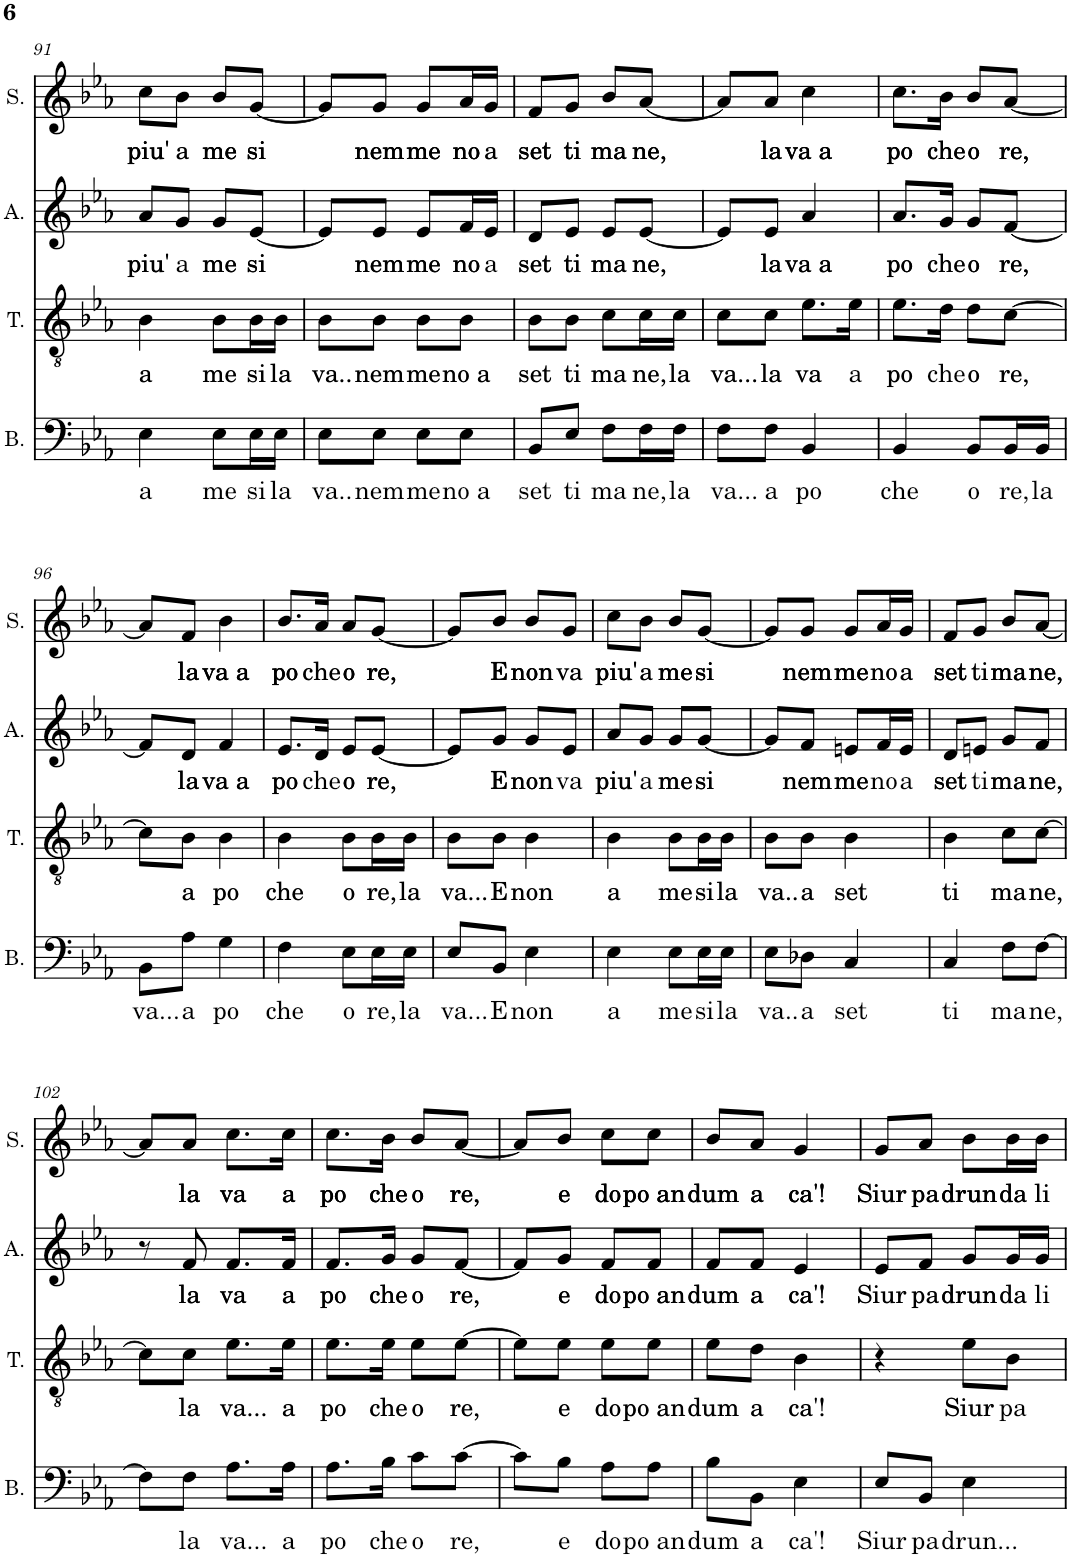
**kern	**text	**kern	**text	**kern	**text	**kern	**text
*part4	*part4	*part3	*part3	*part2	*part2	*part1	*part1
*staff4	*staff4	*staff3	*staff3	*staff2	*staff2	*staff1	*staff1
*I"Basso	*	*I"Tenore	*	*I"Contralto	*	*I"Soprano	*
*I'B.	*	*I'T.	*	*	*	*I'S.	*
!!LO:PB:g=z
*clefF4	*	*clefGv2	*	*clefG2	*	*clefG2	*
*k[b-e-a-]	*	*k[b-e-a-]	*	*k[b-e-a-]	*	*k[b-e-a-]	*
*M2/4	*	*M2/4	*	*M2/4	*	*M2/4	*
=91	=91	=91	=91	=91	=91	=91	=91
!	!LO:LY:b	!	!LO:LY:b	!	!LO:LY:b	!	!LO:LY:b
4E-\	a	4B-\	a	8a-/L	piu'	8cc\L	piu'
!	!	!	!	!	!LO:LY:b	!	!LO:LY:b
.	.	.	.	8g/J	a	8b-\J	a
!	!LO:LY:b	!	!LO:LY:b	!	!LO:LY:b	!	!LO:LY:b
8E-\L	me	8B-\L	me	8g/L	me	8b-/L	me
!	!LO:LY:b	!	!LO:LY:b	!	!LO:LY:b	!	!LO:LY:b
16E-\L	si	16B-\L	si	[8e-/J	si	[8g/J	si
!	!LO:LY:b	!	!LO:LY:b	!	!	!	!
16E-\JJ	la	16B-\JJ	la	.	.	.	.
=92	=92	=92	=92	=92	=92	=92	=92
!	!LO:LY:b	!	!LO:LY:b	!	!	!	!
8E-\L	va..	8B-\L	va..	8e-/L]	.	8g/L]	.
!	!LO:LY:b	!	!LO:LY:b	!	!LO:LY:b	!	!LO:LY:b
8E-\J	nem	8B-\J	nem	8e-/J	nem	8g/J	nem
!	!LO:LY:b	!	!LO:LY:b	!	!LO:LY:b	!	!LO:LY:b
8E-\L	me	8B-\L	me	8e-/L	me	8g/L	me
!	!LO:LY:b	!	!LO:LY:b	!	!LO:LY:b	!	!LO:LY:b
8E-\J	no a	8B-\J	no a	16f/L	no	16a-/L	no
!	!	!	!	!	!LO:LY:b	!	!LO:LY:b
.	.	.	.	16e-/JJ	a	16g/JJ	a
=93	=93	=93	=93	=93	=93	=93	=93
!	!LO:LY:b	!	!LO:LY:b	!	!LO:LY:b	!	!LO:LY:b
8BB-/L	set	8B-\L	set	8d/L	set	8f/L	set
!	!LO:LY:b	!	!LO:LY:b	!	!LO:LY:b	!	!LO:LY:b
8E-/J	ti	8B-\J	ti	8e-/J	ti	8g/J	ti
!	!LO:LY:b	!	!LO:LY:b	!	!LO:LY:b	!	!LO:LY:b
8F\L	ma	8c\L	ma	8e-/L	ma	8b-/L	ma
!	!LO:LY:b	!	!LO:LY:b	!	!LO:LY:b	!	!LO:LY:b
16F\L	ne,	16c\L	ne,	[8e-/J	ne,	[8a-/J	ne,
!	!LO:LY:b	!	!LO:LY:b	!	!	!	!
16F\JJ	la	16c\JJ	la	.	.	.	.
=94	=94	=94	=94	=94	=94	=94	=94
!	!LO:LY:b	!	!LO:LY:b	!	!	!	!
8F\L	va...	8c\L	va...	8e-/L]	.	8a-/L]	.
!	!LO:LY:b	!	!LO:LY:b	!	!LO:LY:b	!	!LO:LY:b
8F\J	a	8c\J	la	8e-/J	la	8a-/J	la
!	!LO:LY:b	!	!LO:LY:b	!	!LO:LY:b	!	!LO:LY:b
4BB-/	po	8.e-\L	va	4a-/	va a	4cc\	va a
!	!	!	!LO:LY:b	!	!	!	!
.	.	16e-\Jk	a	.	.	.	.
=95	=95	=95	=95	=95	=95	=95	=95
!	!LO:LY:b	!	!LO:LY:b	!	!LO:LY:b	!	!LO:LY:b
4BB-/	che	8.e-\L	po	8.a-/L	po	8.cc\L	po
!	!	!	!LO:LY:b	!	!LO:LY:b	!	!LO:LY:b
.	.	16d\Jk	che	16g/Jk	che	16b-\Jk	che
!	!LO:LY:b	!	!LO:LY:b	!	!LO:LY:b	!	!LO:LY:b
8BB-/L	o	8d\L	o	8g/L	o	8b-/L	o
!	!LO:LY:b	!	!LO:LY:b	!	!LO:LY:b	!	!LO:LY:b
16BB-/L	re,	[8c\J	re,	[8f/J	re,	[8a-/J	re,
!	!LO:LY:b	!	!	!	!	!	!
16BB-/JJ	la	.	.	.	.	.	.
!!LO:LB:g=z
=96	=96	=96	=96	=96	=96	=96	=96
!	!LO:LY:b	!	!	!	!	!	!
8BB-\L	va...	8c\L]	.	8f/L]	.	8a-/L]	.
!	!LO:LY:b	!	!LO:LY:b	!	!LO:LY:b	!	!LO:LY:b
8A-\J	a	8B-\J	a	8d/J	la	8f/J	la
!	!LO:LY:b	!	!LO:LY:b	!	!LO:LY:b	!	!LO:LY:b
4G\	po	4B-\	po	4f/	va a	4b-\	va a
=97	=97	=97	=97	=97	=97	=97	=97
!	!LO:LY:b	!	!LO:LY:b	!	!LO:LY:b	!	!LO:LY:b
4F\	che	4B-\	che	8.e-/L	po	8.b-/L	po
!	!	!	!	!	!LO:LY:b	!	!LO:LY:b
.	.	.	.	16d/Jk	che	16a-/Jk	che
!	!LO:LY:b	!	!LO:LY:b	!	!LO:LY:b	!	!LO:LY:b
8E-\L	o	8B-\L	o	8e-/L	o	8a-/L	o
!	!LO:LY:b	!	!LO:LY:b	!	!LO:LY:b	!	!LO:LY:b
16E-\L	re,	16B-\L	re,	[8e-/J	re,	[8g/J	re,
!	!LO:LY:b	!	!LO:LY:b	!	!	!	!
16E-\JJ	la	16B-\JJ	la	.	.	.	.
=98	=98	=98	=98	=98	=98	=98	=98
!	!LO:LY:b	!	!LO:LY:b	!	!	!	!
8E-/L	va...	8B-\L	va...	8e-/L]	.	8g/L]	.
!	!LO:LY:b	!	!LO:LY:b	!	!LO:LY:b	!	!LO:LY:b
8BB-/J	E	8B-\J	E	8g/J	E	8b-/J	E
!	!LO:LY:b	!	!LO:LY:b	!	!LO:LY:b	!	!LO:LY:b
4E-\	non	4B-\	non	8g/L	non	8b-/L	non
!	!	!	!	!	!LO:LY:b	!	!LO:LY:b
.	.	.	.	8e-/J	va	8g/J	va
=99	=99	=99	=99	=99	=99	=99	=99
!	!LO:LY:b	!	!LO:LY:b	!	!LO:LY:b	!	!LO:LY:b
4E-\	a	4B-\	a	8a-/L	piu'	8cc\L	piu'
!	!	!	!	!	!LO:LY:b	!	!LO:LY:b
.	.	.	.	8g/J	a	8b-\J	a
!	!LO:LY:b	!	!LO:LY:b	!	!LO:LY:b	!	!LO:LY:b
8E-\L	me	8B-\L	me	8g/L	me	8b-/L	me
!	!LO:LY:b	!	!LO:LY:b	!	!LO:LY:b	!	!LO:LY:b
16E-\L	si	16B-\L	si	[8g/J	si	[8g/J	si
!	!LO:LY:b	!	!LO:LY:b	!	!	!	!
16E-\JJ	la	16B-\JJ	la	.	.	.	.
=100	=100	=100	=100	=100	=100	=100	=100
!	!LO:LY:b	!	!LO:LY:b	!	!	!	!
8E-\L	va..	8B-\L	va..	8g/L]	.	8g/L]	.
!	!LO:LY:b	!	!LO:LY:b	!	!LO:LY:b	!	!LO:LY:b
8D-X\J	a	8B-\J	a	8f/J	nem	8g/J	nem
!	!LO:LY:b	!	!LO:LY:b	!	!LO:LY:b	!	!LO:LY:b
4C/	set	4B-\	set	8en/L	me	8g/L	me
!	!	!	!	!	!LO:LY:b	!	!LO:LY:b
.	.	.	.	16f/L	no	16a-/L	no
!	!	!	!	!	!LO:LY:b	!	!LO:LY:b
.	.	.	.	16e/JJ	a	16g/JJ	a
=101	=101	=101	=101	=101	=101	=101	=101
!	!LO:LY:b	!	!LO:LY:b	!	!LO:LY:b	!	!LO:LY:b
4C/	ti	4B-\	ti	8d/L	set	8f/L	set
!	!	!	!	!	!LO:LY:b	!	!LO:LY:b
.	.	.	.	8en/J	ti	8g/J	ti
!	!LO:LY:b	!	!LO:LY:b	!	!LO:LY:b	!	!LO:LY:b
8F\L	ma	8c\L	ma	8g/L	ma	8b-/L	ma
!	!LO:LY:b	!	!LO:LY:b	!	!LO:LY:b	!	!LO:LY:b
[8F\J	ne,	[8c\J	ne,	8f/J	ne,	[8a-/J	ne,
!!LO:LB:g=z
=102	=102	=102	=102	=102	=102	=102	=102
8F\L]	.	8c\L]	.	8r	.	8a-/L]	.
!	!LO:LY:b	!	!LO:LY:b	!	!LO:LY:b	!	!LO:LY:b
8F\J	la	8c\J	la	8f/	la	8a-/J	la
!	!LO:LY:b	!	!LO:LY:b	!	!LO:LY:b	!	!LO:LY:b
8.A-\L	va...	8.e-\L	va...	8.f/L	va	8.cc\L	va
!	!LO:LY:b	!	!LO:LY:b	!	!LO:LY:b	!	!LO:LY:b
16A-\Jk	a	16e-\Jk	a	16f/Jk	a	16cc\Jk	a
=103	=103	=103	=103	=103	=103	=103	=103
!	!LO:LY:b	!	!LO:LY:b	!	!LO:LY:b	!	!LO:LY:b
8.A-\L	po	8.e-\L	po	8.f/L	po	8.cc\L	po
!	!LO:LY:b	!	!LO:LY:b	!	!LO:LY:b	!	!LO:LY:b
16B-\Jk	che	16e-\Jk	che	16g/Jk	che	16b-\Jk	che
!	!LO:LY:b	!	!LO:LY:b	!	!LO:LY:b	!	!LO:LY:b
8c\L	o	8e-\L	o	8g/L	o	8b-/L	o
!	!LO:LY:b	!	!LO:LY:b	!	!LO:LY:b	!	!LO:LY:b
[8c\J	re,	[8e-\J	re,	[8f/J	re,	[8a-/J	re,
=104	=104	=104	=104	=104	=104	=104	=104
8c\L]	.	8e-\L]	.	8f/L]	.	8a-/L]	.
!	!LO:LY:b	!	!LO:LY:b	!	!LO:LY:b	!	!LO:LY:b
8B-\J	e	8e-\J	e	8g/J	e	8b-/J	e
!	!LO:LY:b	!	!LO:LY:b	!	!LO:LY:b	!	!LO:LY:b
8A-\L	do	8e-\L	do	8f/L	do	8cc\L	do
!	!LO:LY:b	!	!LO:LY:b	!	!LO:LY:b	!	!LO:LY:b
8A-\J	po an	8e-\J	po an	8f/J	po an	8cc\J	po an
=105	=105	=105	=105	=105	=105	=105	=105
!	!LO:LY:b	!	!LO:LY:b	!	!LO:LY:b	!	!LO:LY:b
8B-\L	dum	8e-\L	dum	8f/L	dum	8b-/L	dum
!	!LO:LY:b	!	!LO:LY:b	!	!LO:LY:b	!	!LO:LY:b
8BB-\J	a	8d\J	a	8f/J	a	8a-/J	a
!	!LO:LY:b	!	!LO:LY:b	!	!LO:LY:b	!	!LO:LY:b
4E-\	ca'!	4B-\	ca'!	4e-/	ca'!	4g/	ca'!
=106	=106	=106	=106	=106	=106	=106	=106
!	!LO:LY:b	!	!	!	!LO:LY:b	!	!LO:LY:b
8E-/L	Siur	4r	.	8e-/L	Siur	8g/L	Siur
!	!LO:LY:b	!	!	!	!LO:LY:b	!	!LO:LY:b
8BB-/J	pa	.	.	8f/J	pa	8a-/J	pa
!	!LO:LY:b	!	!LO:LY:b	!	!LO:LY:b	!	!LO:LY:b
4E-\	drun...	8e-\L	Siur	8g/L	drun	8b-\L	drun
!	!	!	!LO:LY:b	!	!LO:LY:b	!	!LO:LY:b
.	.	8B-\J	pa	16g/L	da	16b-\L	da
!	!	!	!	!	!LO:LY:b	!	!LO:LY:b
.	.	.	.	16g/JJ	li	16b-\JJ	li
=	=	=	=	=	=	=	=
*-	*-	*-	*-	*-	*-	*-	*-
